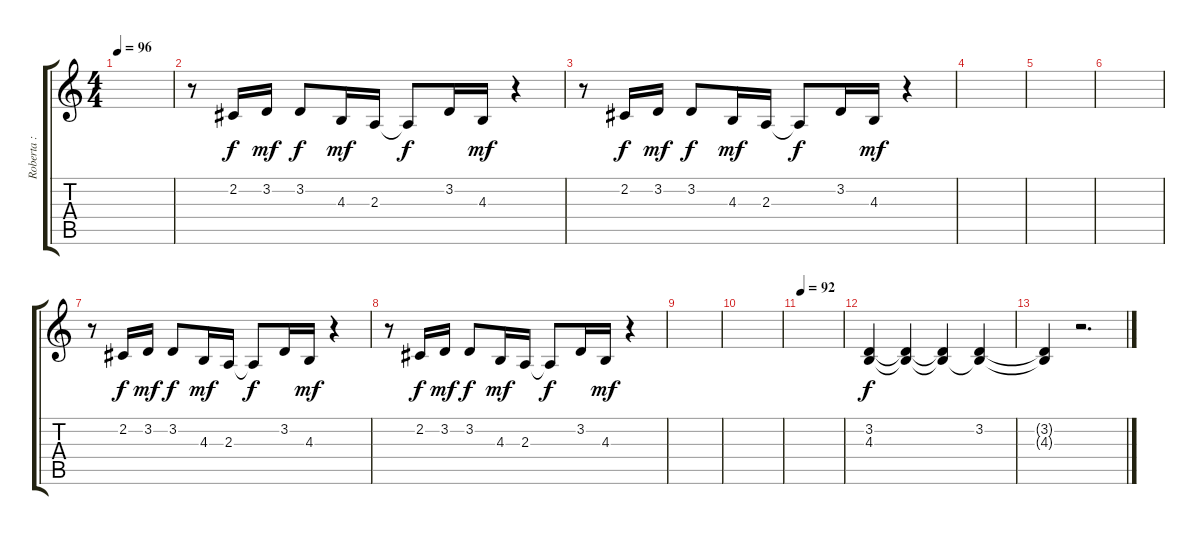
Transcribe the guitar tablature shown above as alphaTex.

\track ("Roberta :  Vocal" "Roberta : ") {instrument pad4choir}
\staff {score tabs}
\tuning (E4 B3 G3 D3 A2 E2) {hide}
\ts (4 4)
\tempo 96
\clef g2
\ks c
|
r.8 2.2.16{dy f} 3.2.16{dy mf} 3.2.8{dy f} 4.3.16{dy mf} 2.3.16 2.3{t}.8{dy f} 3.2.16 4.3.16{dy mf} r.4 |
r.8 2.2.16{dy f} 3.2.16{dy mf} 3.2.8{dy f} 4.3.16{dy mf} 2.3.16 2.3{t}.8{dy f} 3.2.16 4.3.16{dy mf} r.4 |
|
|
|
r.8 2.2.16{dy f} 3.2.16{dy mf} 3.2.8{dy f} 4.3.16{dy mf} 2.3.16 2.3{t}.8{dy f} 3.2.16 4.3.16{dy mf} r.4 |
r.8 2.2.16{dy f} 3.2.16{dy mf} 3.2.8{dy f} 4.3.16{dy mf} 2.3.16 2.3{t}.8{dy f} 3.2.16 4.3.16{dy mf} r.4 |
|
|
\tempo 92
|
(3.2 4.3).4{dy f} (3.2{t} 4.3{t}).4 (3.2{t} 4.3{t}).4 (3.2 4.3{t}).4 |
(3.2{t} 4.3{t}).4 r.2{d}
